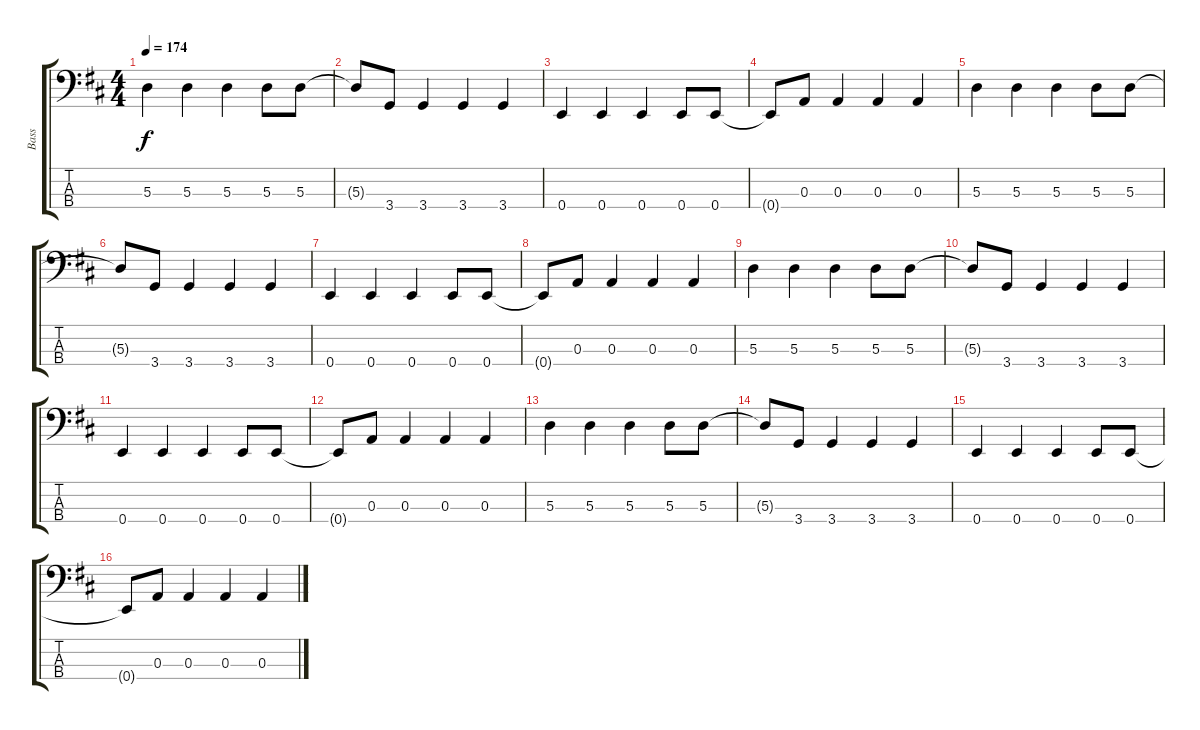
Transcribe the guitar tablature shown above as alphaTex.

\track ("Bass" "Bass") {instrument electricbassfinger}
\staff {score tabs}
\tuning (G2 D2 A1 E1) {hide}
\ts (4 4)
\tempo 174
\clef f4
\ks d
5.3.4{dy f} 5.3.4 5.3.4 5.3.8 5.3.8 |
5.3{t}.8 3.4.8 3.4.4 3.4.4 3.4.4 |
0.4.4 0.4.4 0.4.4 0.4.8 0.4.8 |
0.4{t}.8 0.3.8 0.3.4 0.3.4 0.3.4 |
5.3.4 5.3.4 5.3.4 5.3.8 5.3.8 |
5.3{t}.8 3.4.8 3.4.4 3.4.4 3.4.4 |
0.4.4 0.4.4 0.4.4 0.4.8 0.4.8 |
0.4{t}.8 0.3.8 0.3.4 0.3.4 0.3.4 |
5.3.4 5.3.4 5.3.4 5.3.8 5.3.8 |
5.3{t}.8 3.4.8 3.4.4 3.4.4 3.4.4 |
0.4.4 0.4.4 0.4.4 0.4.8 0.4.8 |
0.4{t}.8 0.3.8 0.3.4 0.3.4 0.3.4 |
5.3.4 5.3.4 5.3.4 5.3.8 5.3.8 |
5.3{t}.8 3.4.8 3.4.4 3.4.4 3.4.4 |
0.4.4 0.4.4 0.4.4 0.4.8 0.4.8 |
0.4{t}.8 0.3.8 0.3.4 0.3.4 0.3.4
